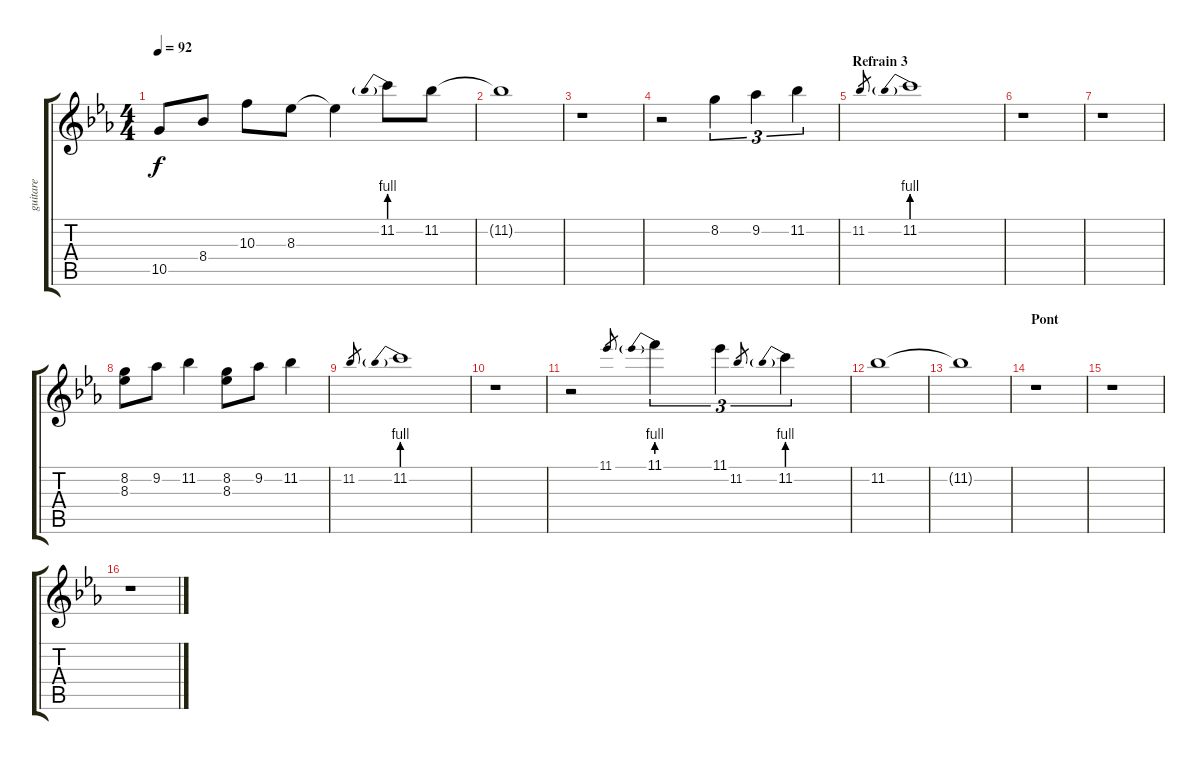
\track ("guitare" "guitare") {instrument overdrivenguitar}
\staff {score tabs}
\tuning (E4 B3 G3 D3 A2 E2) {hide}
\ts (4 4)
\tempo 92
\clef g2
\ks eb
10.5.8{dy f} 8.4.8 10.3.8 8.3.8 8.3{t}.4 11.2{be (prebend 0 4 60 4)}.8 11.2.8 |
11.2{t}.1 |
r.1 |
r.2 8.2.4{tu (3 2)} 9.2.4{tu (3 2)} 11.2.4{tu (3 2)} |
\section ("" "Refrain 3")
11.2.8{gr} 11.2{be (prebend 0 4 60 4)}.1 |
r.1 |
r.1 |
(8.2 8.3).8 9.2.8 11.2.4 (8.2 8.3).8 9.2.8 11.2.4 |
11.2.8{gr} 11.2{be (prebend 0 4 60 4)}.1 |
r.1 |
r.2 11.1.8{gr} 11.1{be (prebend 0 4 60 4)}.4{tu (3 2)} 11.1.4{tu (3 2)} 11.2.8{gr} 11.2{be (prebend 0 4 60 4)}.4{tu (3 2)} |
11.2.1 |
11.2{t}.1 |
\section ("" "Pont")
r.1 |
r.1 |
r.1
